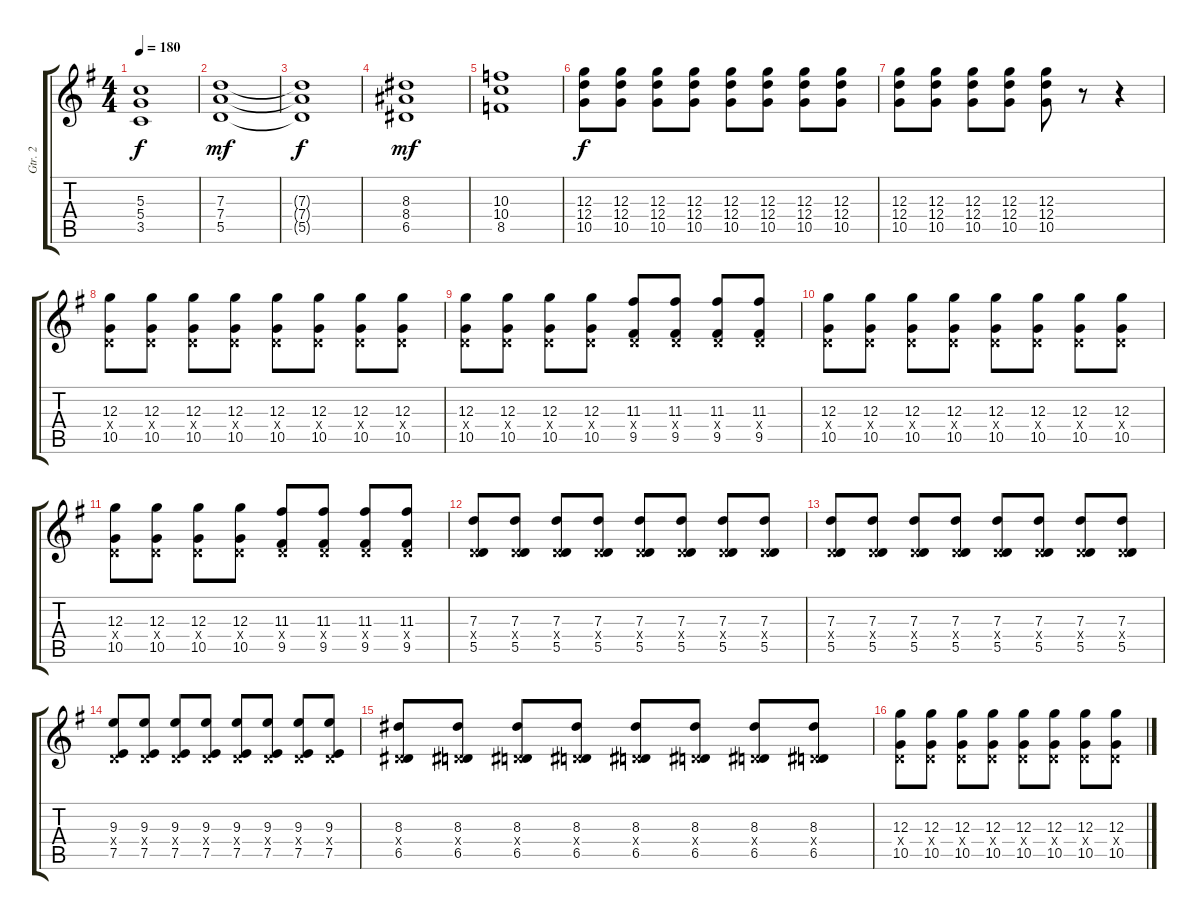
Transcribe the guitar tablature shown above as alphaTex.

\track ("Gtr. 2" "Gtr. 2") {instrument distortionguitar}
\staff {score tabs}
\tuning (E4 B3 G3 D3 A2 E2) {hide}
\ts (4 4)
\tempo 180
\clef g2
\ks g
(5.3{t} 5.4{t} 3.5{t}).1{dy f} |
(7.3 7.4 5.5).1{dy mf} |
(7.3{t} 7.4{t} 5.5{t}).1{dy f} |
(8.3 8.4 6.5).1{dy mf} |
(10.3 10.4 8.5).1 |
(12.3 12.4 10.5).8{dy f} (12.3 12.4 10.5).8 (12.3 12.4 10.5).8 (12.3 12.4 10.5).8 (12.3 12.4 10.5).8 (12.3 12.4 10.5).8 (12.3 12.4 10.5).8 (12.3 12.4 10.5).8 |
(12.3 12.4 10.5).8 (12.3 12.4 10.5).8 (12.3 12.4 10.5).8 (12.3 12.4 10.5).8 (12.3 12.4 10.5).8 r.8 r.4 |
(12.3 0.4{x} 10.5).8 (12.3 0.4{x} 10.5).8 (12.3 0.4{x} 10.5).8 (12.3 0.4{x} 10.5).8 (12.3 0.4{x} 10.5).8 (12.3 0.4{x} 10.5).8 (12.3 0.4{x} 10.5).8 (12.3 0.4{x} 10.5).8 |
(12.3 0.4{x} 10.5).8 (12.3 0.4{x} 10.5).8 (12.3 0.4{x} 10.5).8 (12.3 0.4{x} 10.5).8 (11.3 0.4{x} 9.5).8 (11.3 0.4{x} 9.5).8 (11.3 0.4{x} 9.5).8 (11.3 0.4{x} 9.5).8 |
(12.3 0.4{x} 10.5).8 (12.3 0.4{x} 10.5).8 (12.3 0.4{x} 10.5).8 (12.3 0.4{x} 10.5).8 (12.3 0.4{x} 10.5).8 (12.3 0.4{x} 10.5).8 (12.3 0.4{x} 10.5).8 (12.3 0.4{x} 10.5).8 |
(12.3 0.4{x} 10.5).8 (12.3 0.4{x} 10.5).8 (12.3 0.4{x} 10.5).8 (12.3 0.4{x} 10.5).8 (11.3 0.4{x} 9.5).8 (11.3 0.4{x} 9.5).8 (11.3 0.4{x} 9.5).8 (11.3 0.4{x} 9.5).8 |
(7.3 0.4{x} 5.5).8 (7.3 0.4{x} 5.5).8 (7.3 0.4{x} 5.5).8 (7.3 0.4{x} 5.5).8 (7.3 0.4{x} 5.5).8 (7.3 0.4{x} 5.5).8 (7.3 0.4{x} 5.5).8 (7.3 0.4{x} 5.5).8 |
(7.3 0.4{x} 5.5).8 (7.3 0.4{x} 5.5).8 (7.3 0.4{x} 5.5).8 (7.3 0.4{x} 5.5).8 (7.3 0.4{x} 5.5).8 (7.3 0.4{x} 5.5).8 (7.3 0.4{x} 5.5).8 (7.3 0.4{x} 5.5).8 |
(9.3 0.4{x} 7.5).8 (9.3 0.4{x} 7.5).8 (9.3 0.4{x} 7.5).8 (9.3 0.4{x} 7.5).8 (9.3 0.4{x} 7.5).8 (9.3 0.4{x} 7.5).8 (9.3 0.4{x} 7.5).8 (9.3 0.4{x} 7.5).8 |
(8.3 0.4{x} 6.5).8 (8.3 0.4{x} 6.5).8 (8.3 0.4{x} 6.5).8 (8.3 0.4{x} 6.5).8 (8.3 0.4{x} 6.5).8 (8.3 0.4{x} 6.5).8 (8.3 0.4{x} 6.5).8 (8.3 0.4{x} 6.5).8 |
(12.3 0.4{x} 10.5).8 (12.3 0.4{x} 10.5).8 (12.3 0.4{x} 10.5).8 (12.3 0.4{x} 10.5).8 (12.3 0.4{x} 10.5).8 (12.3 0.4{x} 10.5).8 (12.3 0.4{x} 10.5).8 (12.3 0.4{x} 10.5).8
